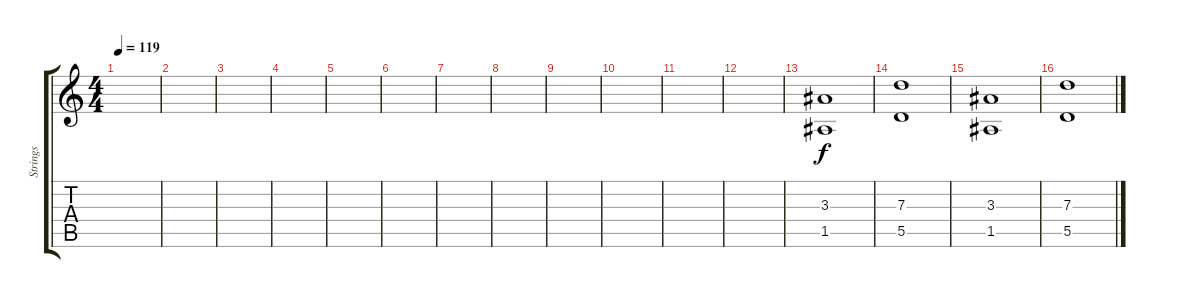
\track ("Strings" "Strings") {instrument stringensemble1}
\staff {score tabs}
\tuning (E5 B4 G4 D4 A3 E3) {hide}
\ts (4 4)
\tempo 119
\clef g2
\ks c
|
|
|
|
|
|
|
|
|
|
|
|
(3.3 1.5).1{volume 16} |
(7.3 5.5).1{volume 7} |
(3.3 1.5).1{volume 16} |
(7.3 5.5).1{volume 7}
